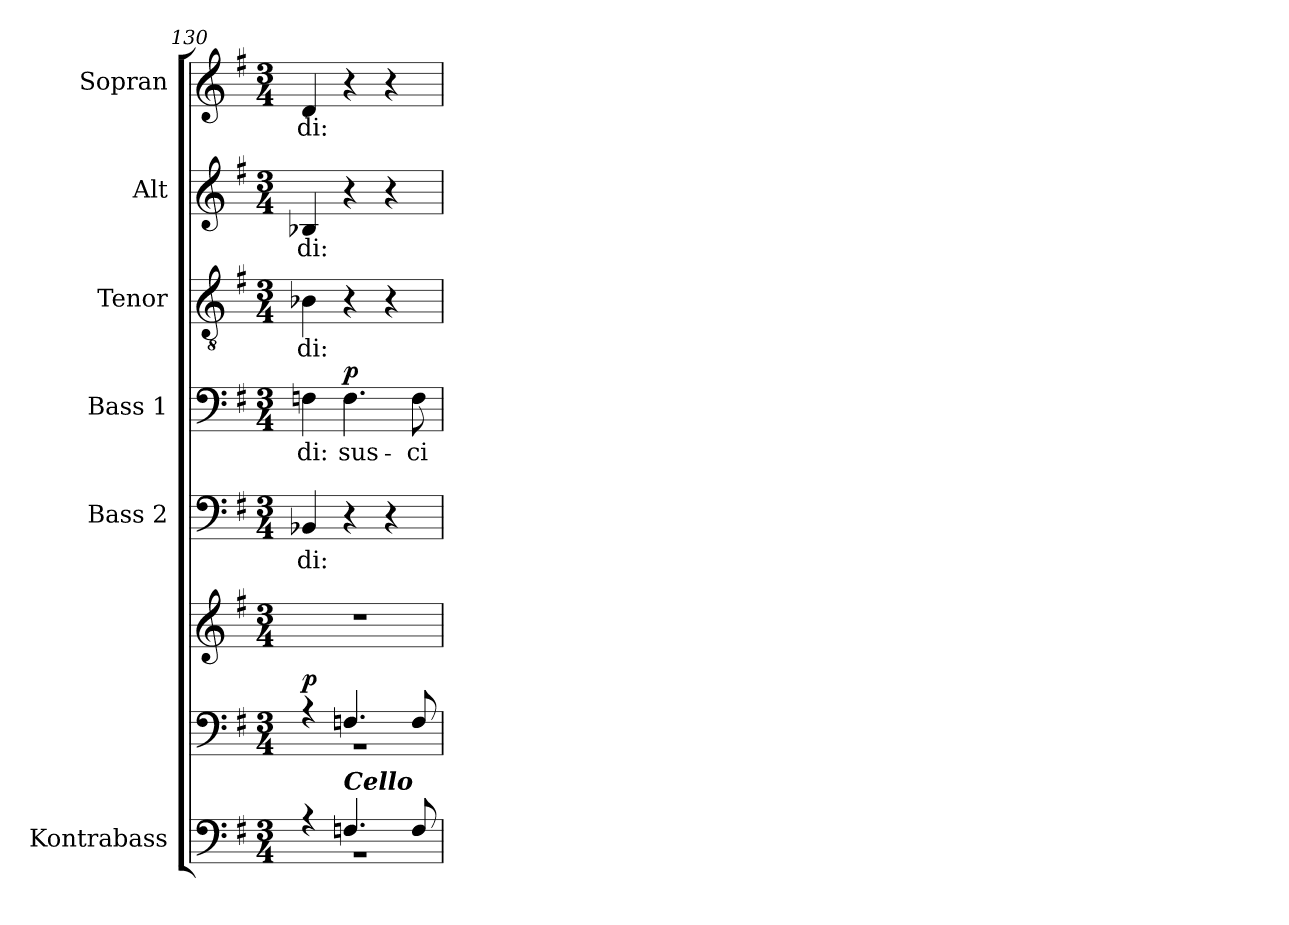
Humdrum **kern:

**kern	**kern	**kern	**dynam	**kern	**text	**kern	**text	**dynam	**kern	**text	**kern	**text	**kern	**text
*part7	*part6	*part6	*part6	*part5	*part5	*part4	*part4	*part4	*part3	*part3	*part2	*part2	*part1	*part1
*staff8	*staff7	*staff6	*staff6/7	*staff5	*staff5	*staff4	*staff4	*staff4	*staff3	*staff3	*staff2	*staff2	*staff1	*staff1
*I"Kontrabass	*	*	*	*I"Bass 2	*	*I"Bass 1	*	*	*I"Tenor	*	*I"Alt	*	*I"Sopran	*
*I'Kb.	*	*	*	*I'B. 2	*	*I'B. 1	*	*	*I'T.	*	*I'A.	*	*I'S.	*
*clefF4	*clefF4	*clefG2	*	*clefF4	*	*clefF4	*	*	*clefGv2	*	*clefG2	*	*clefG2	*
*ITrd7c12	*	*	*	*	*	*	*	*	*	*	*	*	*	*
*k[f#]	*k[f#]	*k[f#]	*	*k[f#]	*	*k[f#]	*	*	*k[f#]	*	*k[f#]	*	*k[f#]	*
*G:	*G:	*G:	*	*G:	*	*G:	*	*	*G:	*	*G:	*	*G:	*
*M3/4	*M3/4	*M3/4	*	*M3/4	*	*M3/4	*	*	*M3/4	*	*M3/4	*	*M3/4	*
=130	=130	=130	=130	=130	=130	=130	=130	=130	=130	=130	=130	=130	=130	=130
*^	*^	*	*	*	*	*	*	*	*	*	*	*	*	*
!	!LO:N:vis=1	!	!LO:N:vis=1	!	!LO:DY:a=2	!	!LO:LY:b	!	!LO:LY:b	!	!	!LO:LY:b	!	!LO:LY:b	!	!LO:LY:b
4rG	2.rBB	4rG	2.rBB	2.r	p	4BB-X/	-di:	4Fn\	-di:	.	4B-X\	-di:	4B-X/	-di:	4d/	-di:
!LO:TX:a:Bi:t=Cello	!	!	!	!	!	!	!	!	!	!	!	!	!	!	!	!
!	!	!	!	!	!	!	!	!	!LO:LY:b	!LO:DY:a	!	!	!	!	!	!
4.FFn/	.	4.Fn/	.	.	.	4r	.	4.F\	sus-	p	4r	.	4r	.	4r	.
.	.	.	.	.	.	4r	.	.	.	.	4r	.	4r	.	4r	.
!	!	!	!	!	!	!	!	!	!LO:LY:b	!	!	!	!	!	!	!
8FF/	.	8F/	.	.	.	.	.	8F\	-ci-	.	.	.	.	.	.	.
*v	*v	*	*	*	*	*	*	*	*	*	*	*	*	*	*	*
*	*v	*v	*	*	*	*	*	*	*	*	*	*	*	*	*
=	=	=	=	=	=	=	=	=	=	=	=	=	=	=
*-	*-	*-	*-	*-	*-	*-	*-	*-	*-	*-	*-	*-	*-	*-
